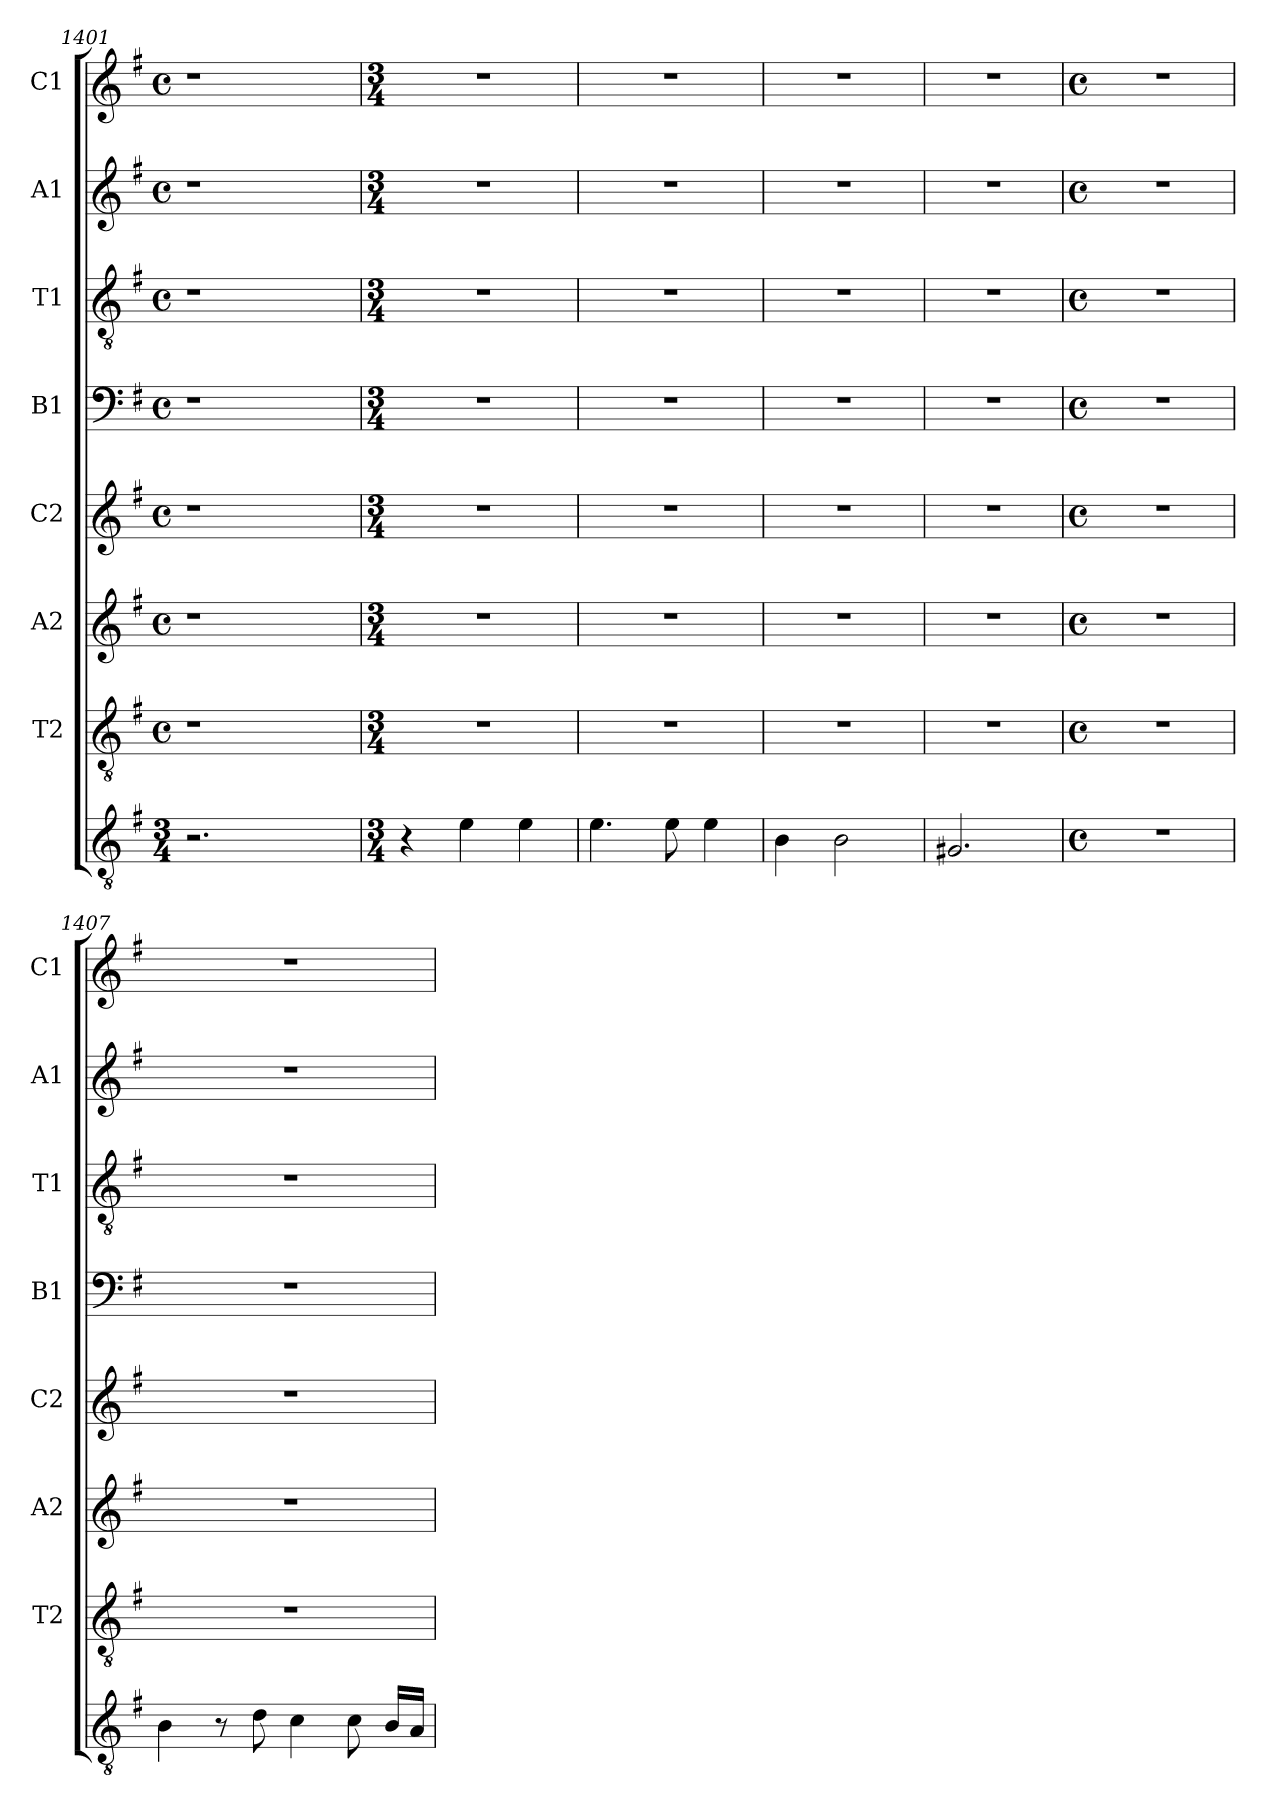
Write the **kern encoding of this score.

**kern	**kern	**kern	**kern	**kern	**kern	**kern	**kern
*part8	*part7	*part6	*part5	*part4	*part3	*part2	*part1
*staff8	*staff7	*staff6	*staff5	*staff4	*staff3	*staff2	*staff1
*	*I"T2	*I"A2	*I"C2	*I"B1	*I"T1	*I"A1	*I"C1
*	*I'T2	*I'A2	*I'C2	*I'B1	*I'T1	*I'A1	*I'C1
*clefGv2	*clefGv2	*clefG2	*clefG2	*clefF4	*clefGv2	*clefG2	*clefG2
*k[f#]	*k[f#]	*k[f#]	*k[f#]	*k[f#]	*k[f#]	*k[f#]	*k[f#]
*G:	*G:	*G:	*G:	*G:	*G:	*G:	*G:
*M3/4	*M4/4	*M4/4	*M4/4	*M4/4	*M4/4	*M4/4	*M4/4
*	*met(c)	*met(c)	*met(c)	*met(c)	*met(c)	*met(c)	*met(c)
=1401	=1401	=1401	=1401	=1401	=1401	=1401	=1401
2.r	1r	1r	1r	1r	1r	1r	1r
4ryy	.	.	.	.	.	.	.
=1402	=1402	=1402	=1402	=1402	=1402	=1402	=1402
*M3/4	*M3/4	*M3/4	*M3/4	*M3/4	*M3/4	*M3/4	*M3/4
4r	2.r	2.r	2.r	2.r	2.r	2.r	2.r
4e\	.	.	.	.	.	.	.
4e\	.	.	.	.	.	.	.
=1403	=1403	=1403	=1403	=1403	=1403	=1403	=1403
4.e\	2.r	2.r	2.r	2.r	2.r	2.r	2.r
8e\	.	.	.	.	.	.	.
4e\	.	.	.	.	.	.	.
=1404	=1404	=1404	=1404	=1404	=1404	=1404	=1404
4B\	2.r	2.r	2.r	2.r	2.r	2.r	2.r
2B\	.	.	.	.	.	.	.
=1405	=1405	=1405	=1405	=1405	=1405	=1405	=1405
2.G#X/	2.r	2.r	2.r	2.r	2.r	2.r	2.r
!!LO:PB:g=z
=1406	=1406	=1406	=1406	=1406	=1406	=1406	=1406
*M4/4	*M4/4	*M4/4	*M4/4	*M4/4	*M4/4	*M4/4	*M4/4
*met(c)	*met(c)	*met(c)	*met(c)	*met(c)	*met(c)	*met(c)	*met(c)
1r	1r	1r	1r	1r	1r	1r	1r
=1407	=1407	=1407	=1407	=1407	=1407	=1407	=1407
4B\	1r	1r	1r	1r	1r	1r	1r
8r	.	.	.	.	.	.	.
8d\	.	.	.	.	.	.	.
4c\	.	.	.	.	.	.	.
8c\	.	.	.	.	.	.	.
16B/LL	.	.	.	.	.	.	.
16A/JJ	.	.	.	.	.	.	.
=	=	=	=	=	=	=	=
*-	*-	*-	*-	*-	*-	*-	*-
